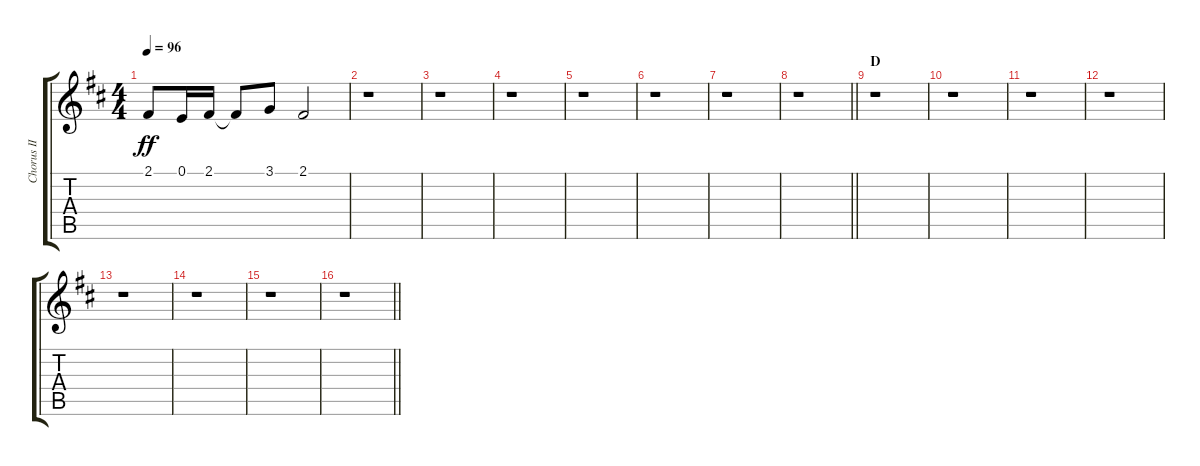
\track ("Chorus II" "Chorus II") {instrument voiceoohs}
\staff {score tabs}
\tuning (E4 B3 G3 D3 A2 E2) {hide}
\ts (4 4)
\tempo 96
\clef g2
\ks d
2.1.8{dy ff} 0.1.16 2.1.16 2.1{t}.8 3.1.8 2.1.2 |
r.1 |
r.1 |
r.1 |
r.1 |
r.1 |
r.1 |
\barLineRight lightlight
r.1 |
\section ("" "D")
r.1 |
r.1 |
r.1 |
r.1 |
r.1 |
r.1 |
r.1 |
\barLineRight lightlight
r.1
